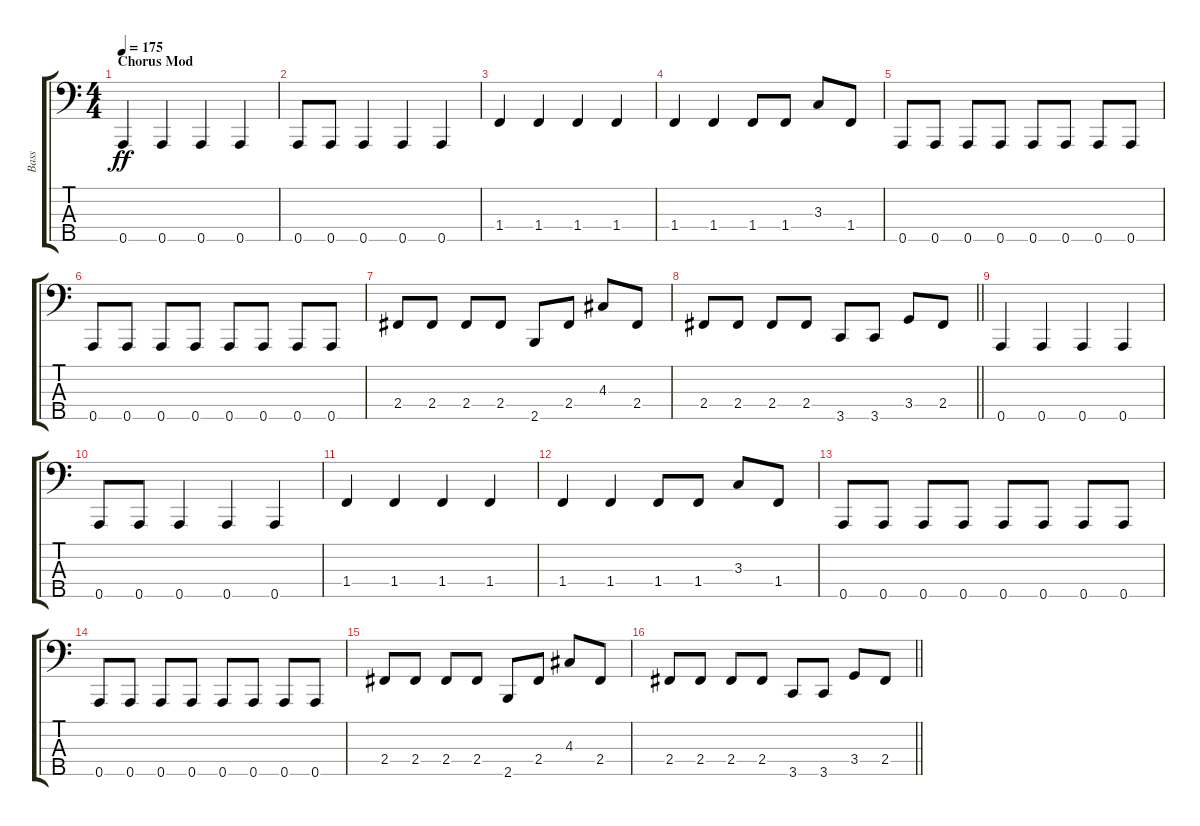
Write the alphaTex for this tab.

\track ("Bass" "Bass") {instrument electricbasspick}
\staff {score tabs}
\tuning (G2 D2 A1 E1 A0) {hide}
\ts (4 4)
\section ("" "Chorus Mod")
\tempo 175
\clef f4
\ks c
0.5.4{dy ff} 0.5.4 0.5.4 0.5.4 |
0.5.8 0.5.8 0.5.4 0.5.4 0.5.4 |
1.4.4 1.4.4 1.4.4 1.4.4 |
1.4.4 1.4.4 1.4.8 1.4.8 3.3.8 1.4.8 |
0.5.8 0.5.8 0.5.8 0.5.8 0.5.8 0.5.8 0.5.8 0.5.8 |
0.5.8 0.5.8 0.5.8 0.5.8 0.5.8 0.5.8 0.5.8 0.5.8 |
2.4.8 2.4.8 2.4.8 2.4.8 2.5.8 2.4.8 4.3.8 2.4.8 |
\barLineRight lightlight
2.4.8 2.4.8 2.4.8 2.4.8 3.5.8 3.5.8 3.4.8 2.4.8 |
0.5.4 0.5.4 0.5.4 0.5.4 |
0.5.8 0.5.8 0.5.4 0.5.4 0.5.4 |
1.4.4 1.4.4 1.4.4 1.4.4 |
1.4.4 1.4.4 1.4.8 1.4.8 3.3.8 1.4.8 |
0.5.8 0.5.8 0.5.8 0.5.8 0.5.8 0.5.8 0.5.8 0.5.8 |
0.5.8 0.5.8 0.5.8 0.5.8 0.5.8 0.5.8 0.5.8 0.5.8 |
2.4.8 2.4.8 2.4.8 2.4.8 2.5.8 2.4.8 4.3.8 2.4.8 |
\barLineRight lightlight
2.4.8 2.4.8 2.4.8 2.4.8 3.5.8 3.5.8 3.4.8 2.4.8
